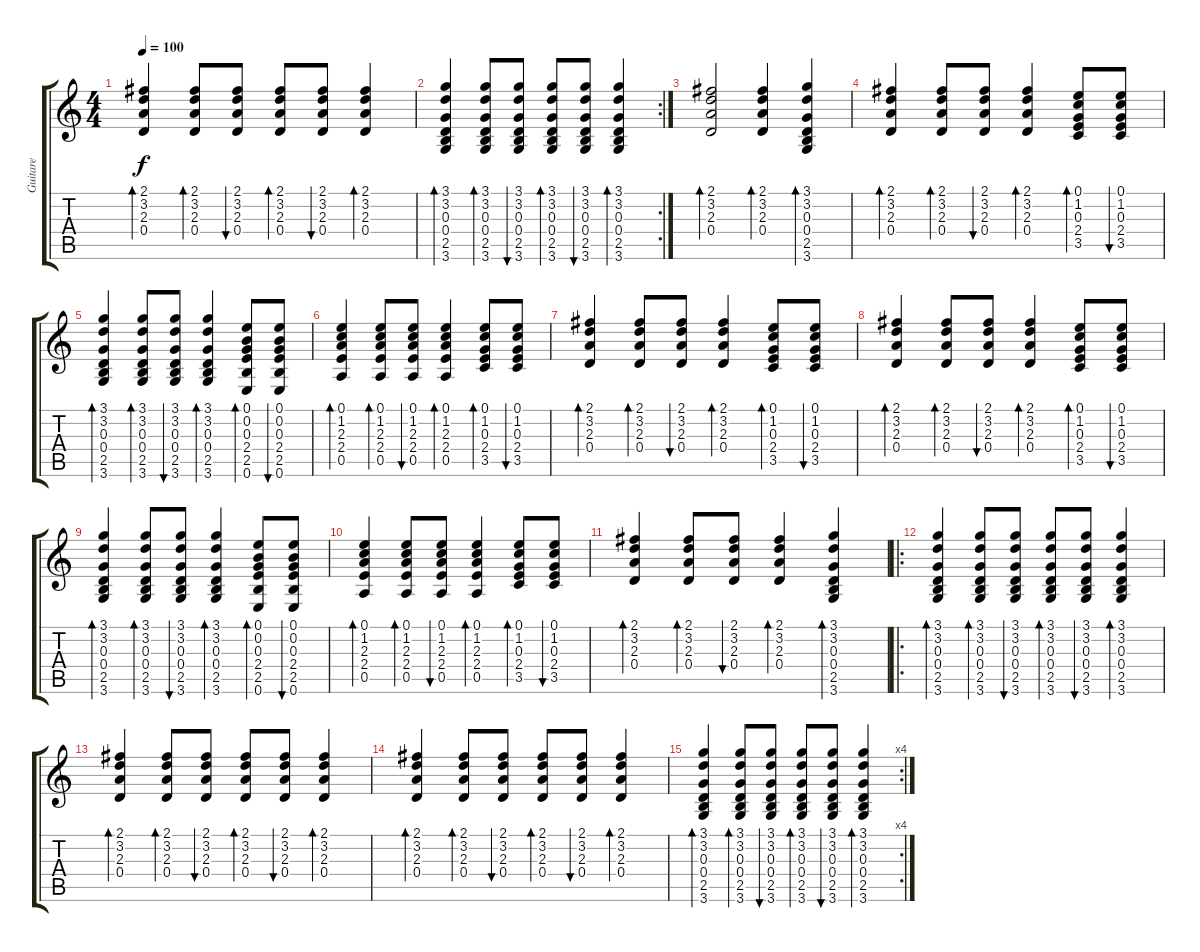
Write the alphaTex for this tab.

\track ("Guitare" "Guitare") {instrument acousticguitarsteel}
\staff {score tabs}
\tuning (E4 B3 G3 D3 A2 E2) {hide}
\ts (4 4)
\tempo 100
\clef g2
\ks c
(2.1 3.2 2.3 0.4).4{bd 60 dy f} (2.1 3.2 2.3 0.4).8{bd 60} (2.1 3.2 2.3 0.4).8{bu 60} (2.1 3.2 2.3 0.4).8{bd 60} (2.1 3.2 2.3 0.4).8{bu 60} (2.1 3.2 2.3 0.4).4{bd 60} |
\rc 2
(3.1 3.2 0.3 0.4 2.5 3.6).4{bd 60} (3.1 3.2 0.3 0.4 2.5 3.6).8{bd 60} (3.1 3.2 0.3 0.4 2.5 3.6).8{bu 60} (3.1 3.2 0.3 0.4 2.5 3.6).8{bd 60} (3.1 3.2 0.3 0.4 2.5 3.6).8{bu 60} (3.1 3.2 0.3 0.4 2.5 3.6).4{bd 60} |
(2.1 3.2 2.3 0.4).2{bd 60} (2.1 3.2 2.3 0.4).4{bd 60} (3.1 3.2 0.3 0.4 2.5 3.6).4{bd 60} |
(2.1 3.2 2.3 0.4).4{bd 60} (2.1 3.2 2.3 0.4).8{bd 60} (2.1 3.2 2.3 0.4).8{bu 60} (2.1 3.2 2.3 0.4).4{bd 60} (0.1 1.2 0.3 2.4 3.5).8{bd 60} (0.1 1.2 0.3 2.4 3.5).8{bu 60} |
(3.1 3.2 0.3 0.4 2.5 3.6).4{bd 60} (3.1 3.2 0.3 0.4 2.5 3.6).8{bd 60} (3.1 3.2 0.3 0.4 2.5 3.6).8{bu 60} (3.1 3.2 0.3 0.4 2.5 3.6).4{bd 60} (0.1 0.2 0.3 2.4 2.5 0.6).8{bd 60} (0.1 0.2 0.3 2.4 2.5 0.6).8{bu 60} |
(0.1 1.2 2.3 2.4 0.5).4{bd 60} (0.1 1.2 2.3 2.4 0.5).8{bd 60} (0.1 1.2 2.3 2.4 0.5).8{bu 60} (0.1 1.2 2.3 2.4 0.5).4{bd 60} (0.1 1.2 0.3 2.4 3.5).8{bd 60} (0.1 1.2 0.3 2.4 3.5).8{bu 60} |
(2.1 3.2 2.3 0.4).4{bd 60} (2.1 3.2 2.3 0.4).8{bd 60} (2.1 3.2 2.3 0.4).8{bu 60} (2.1 3.2 2.3 0.4).4{bd 60} (0.1 1.2 0.3 2.4 3.5).8{bd 60} (0.1 1.2 0.3 2.4 3.5).8{bu 60} |
(2.1 3.2 2.3 0.4).4{bd 60} (2.1 3.2 2.3 0.4).8{bd 60} (2.1 3.2 2.3 0.4).8{bu 60} (2.1 3.2 2.3 0.4).4{bd 60} (0.1 1.2 0.3 2.4 3.5).8{bd 60} (0.1 1.2 0.3 2.4 3.5).8{bu 60} |
(3.1 3.2 0.3 0.4 2.5 3.6).4{bd 60} (3.1 3.2 0.3 0.4 2.5 3.6).8{bd 60} (3.1 3.2 0.3 0.4 2.5 3.6).8{bu 60} (3.1 3.2 0.3 0.4 2.5 3.6).4{bd 60} (0.1 0.2 0.3 2.4 2.5 0.6).8{bd 60} (0.1 0.2 0.3 2.4 2.5 0.6).8{bu 60} |
(0.1 1.2 2.3 2.4 0.5).4{bd 60} (0.1 1.2 2.3 2.4 0.5).8{bd 60} (0.1 1.2 2.3 2.4 0.5).8{bu 60} (0.1 1.2 2.3 2.4 0.5).4{bd 60} (0.1 1.2 0.3 2.4 3.5).8{bd 60} (0.1 1.2 0.3 2.4 3.5).8{bu 60} |
(2.1 3.2 2.3 0.4).4{bd 60} (2.1 3.2 2.3 0.4).8{bd 60} (2.1 3.2 2.3 0.4).8{bu 60} (2.1 3.2 2.3 0.4).4{bd 60} (3.1 3.2 0.3 0.4 2.5 3.6).4{bd 60} |
\ro
(3.1 3.2 0.3 0.4 2.5 3.6).4{bd 60} (3.1 3.2 0.3 0.4 2.5 3.6).8{bd 60} (3.1 3.2 0.3 0.4 2.5 3.6).8{bu 60} (3.1 3.2 0.3 0.4 2.5 3.6).8{bd 60} (3.1 3.2 0.3 0.4 2.5 3.6).8{bu 60} (3.1 3.2 0.3 0.4 2.5 3.6).4{bd 60} |
(2.1 3.2 2.3 0.4).4{bd 60} (2.1 3.2 2.3 0.4).8{bd 60} (2.1 3.2 2.3 0.4).8{bu 60} (2.1 3.2 2.3 0.4).8{bd 60} (2.1 3.2 2.3 0.4).8{bu 60} (2.1 3.2 2.3 0.4).4{bd 60} |
(2.1 3.2 2.3 0.4).4{bd 60} (2.1 3.2 2.3 0.4).8{bd 60} (2.1 3.2 2.3 0.4).8{bu 60} (2.1 3.2 2.3 0.4).8{bd 60} (2.1 3.2 2.3 0.4).8{bu 60} (2.1 3.2 2.3 0.4).4{bd 60} |
\rc 4
(3.1 3.2 0.3 0.4 2.5 3.6).4{bd 60} (3.1 3.2 0.3 0.4 2.5 3.6).8{bd 60} (3.1 3.2 0.3 0.4 2.5 3.6).8{bu 60} (3.1 3.2 0.3 0.4 2.5 3.6).8{bd 60} (3.1 3.2 0.3 0.4 2.5 3.6).8{bu 60} (3.1 3.2 0.3 0.4 2.5 3.6).4{bd 60}
